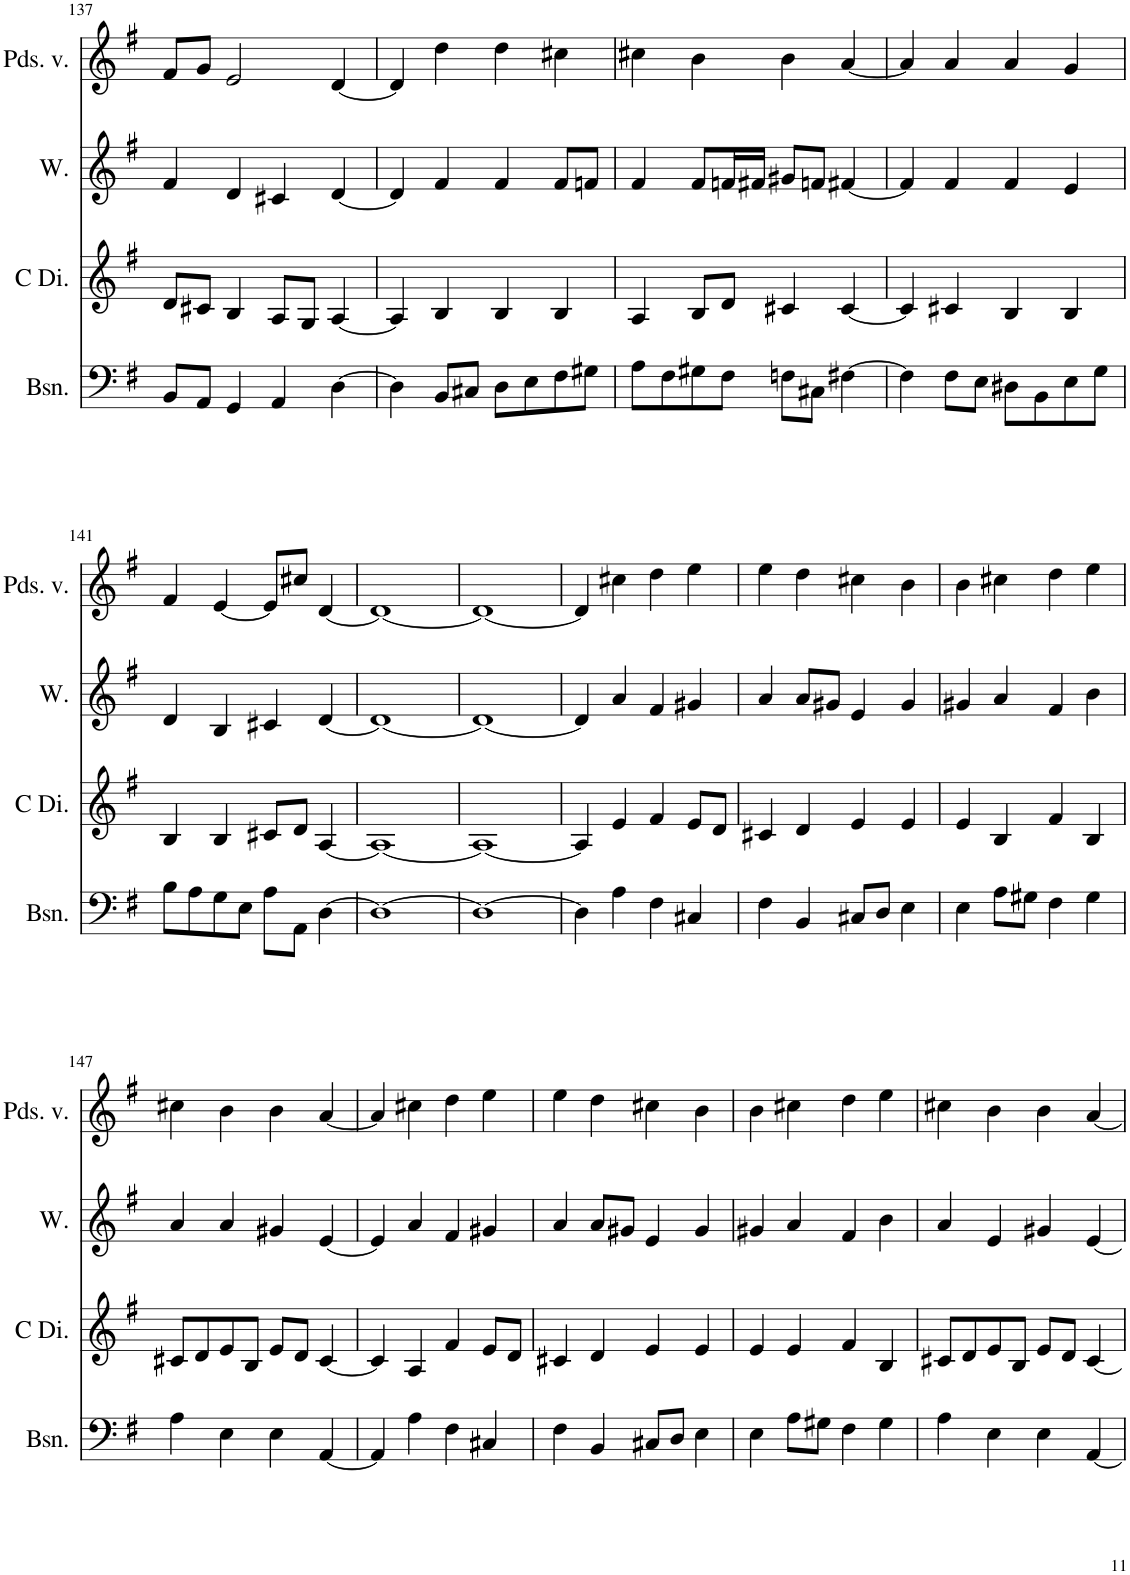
**kern	**kern	**kern	**kern
*part4	*part3	*part2	*part1
*staff4	*staff3	*staff2	*staff1
*I"Bassoon, Bassoon	*I"C Dizi, Piccolo	*I"Winds, Flute	*I"Pardessus de viole, Violin
*I'Bsn.	*I'C Di.	*I'W.	*I'Pds. v.
!!LO:PB:g=z
*clefF4	*clefG2	*clefG2	*clefG2
*	*Trd-7c-12	*	*
*k[f#]	*k[f#]	*k[f#]	*k[f#]
*M4/4	*M4/4	*M4/4	*M4/4
=137	=137	=137	=137
8BB/L	8d/L	4f#/	8f#/L
8AA/J	8c#X/J	.	8g/J
4GG/	4B/	4d/	2e/
4AA/	8A/L	4c#X/	.
.	8G/J	.	.
[4D\	[4A/	[4d/	[4d/
=138	=138	=138	=138
4D\]	4A/]	4d/]	4d/]
8BB/L	4B/	4f#/	4dd\
8C#X/J	.	.	.
8D\L	4B/	4f#/	4dd\
8E\	.	.	.
8F#\	4B/	8f#/L	4cc#X\
8G#X\J	.	8fn/J	.
=139	=139	=139	=139
8A\L	4A/	4f#/	4cc#X\
8F#\	.	.	.
8G#X\	8B/L	8f#/L	4b\
8F#\J	8d/J	16fn/L	.
.	.	16f#X/JJ	.
8Fn\L	4c#X/	8g#X/L	4b\
8C#X\J	.	8fn/J	.
[4F#X\	[4c#/	[4f#X/	[4a/
=140	=140	=140	=140
4F#\]	4c#/]	4f#/]	4a/]
8F#\L	4c#X/	4f#/	4a/
8E\J	.	.	.
8D#X\L	4B/	4f#/	4a/
8BB\	.	.	.
8E\	4B/	4e/	4g/
8G\J	.	.	.
!!LO:LB:g=z
=141	=141	=141	=141
8B\L	4B/	4d/	4f#/
8A\	.	.	.
8G\	4B/	4B/	[4e/
8E\J	.	.	.
8A\L	8c#X/L	4c#X/	8e/L]
8AA\J	8d/J	.	8cc#X/J
[4D\	[4A/	[4d/	[4d/
=142	=142	=142	=142
1D_	1A_	1d_	1d_
=143	=143	=143	=143
1D_	1A_	1d_	1d_
=144	=144	=144	=144
4D\]	4A/]	4d/]	4d/]
4A\	4e/	4a/	4cc#X\
4F#\	4f#/	4f#/	4dd\
4C#X/	8e/L	4g#X/	4ee\
.	8d/J	.	.
=145	=145	=145	=145
4F#\	4c#X/	4a/	4ee\
4BB/	4d/	8a/L	4dd\
.	.	8g#X/J	.
8C#X/L	4e/	4e/	4cc#X\
8D/J	.	.	.
4E\	4e/	4g#/	4b\
=146	=146	=146	=146
4E\	4e/	4g#X/	4b\
8A\L	4B/	4a/	4cc#X\
8G#X\J	.	.	.
4F#\	4f#/	4f#/	4dd\
4G#\	4B/	4b\	4ee\
!!LO:LB:g=z
=147	=147	=147	=147
4A\	8c#X/L	4a/	4cc#X\
.	8d/	.	.
4E\	8e/	4a/	4b\
.	8B/J	.	.
4E\	8e/L	4g#X/	4b\
.	8d/J	.	.
[4AA/	[4c#/	[4e/	[4a/
=148	=148	=148	=148
4AA/]	4c#/]	4e/]	4a/]
4A\	4A/	4a/	4cc#X\
4F#\	4f#/	4f#/	4dd\
4C#X/	8e/L	4g#X/	4ee\
.	8d/J	.	.
=149	=149	=149	=149
4F#\	4c#X/	4a/	4ee\
4BB/	4d/	8a/L	4dd\
.	.	8g#X/J	.
8C#X/L	4e/	4e/	4cc#X\
8D/J	.	.	.
4E\	4e/	4g#/	4b\
=150	=150	=150	=150
4E\	4e/	4g#X/	4b\
8A\L	4e/	4a/	4cc#X\
8G#X\J	.	.	.
4F#\	4f#/	4f#/	4dd\
4G#\	4B/	4b\	4ee\
=151	=151	=151	=151
4A\	8c#X/L	4a/	4cc#X\
.	8d/	.	.
4E\	8e/	4e/	4b\
.	8B/J	.	.
4E\	8e/L	4g#X/	4b\
.	8d/J	.	.
[4AA/	[4c#/	[4e/	[4a/
=	=	=	=
*-	*-	*-	*-
